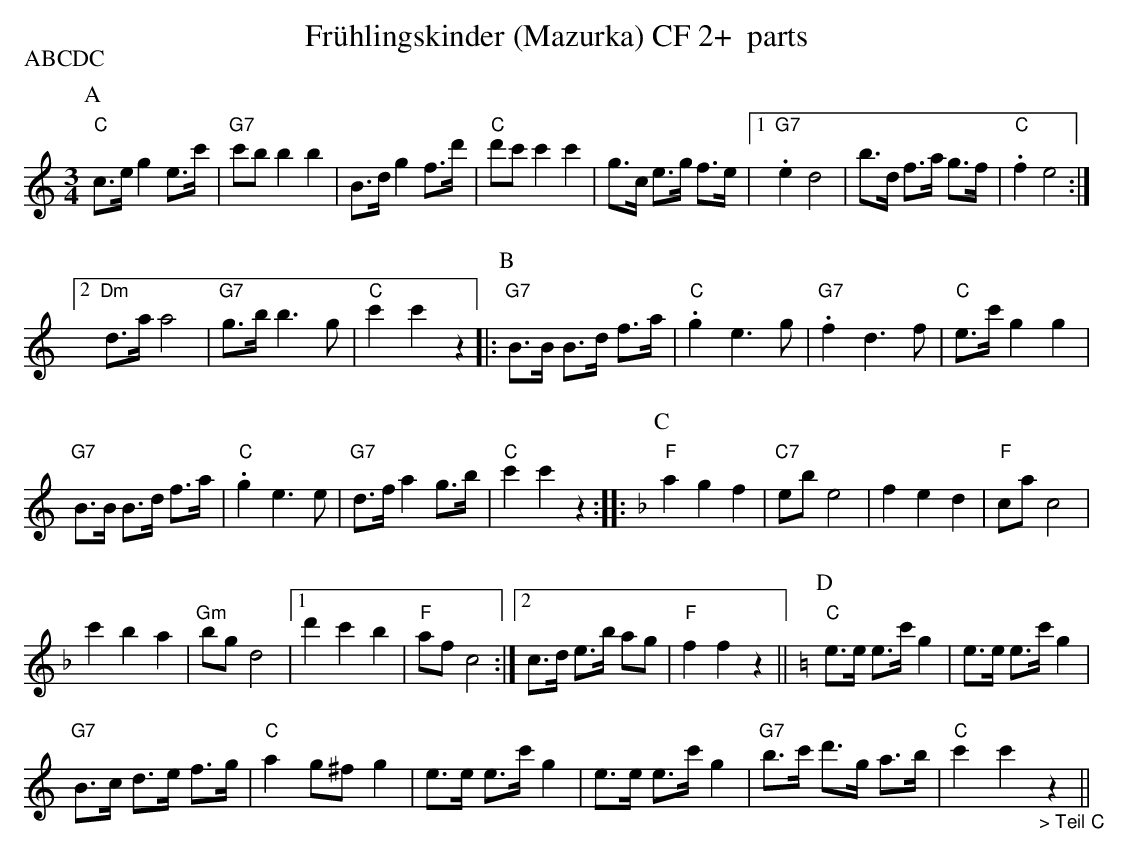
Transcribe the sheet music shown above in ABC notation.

X:1
T:Frühlingskinder (Mazurka) CF 2+  parts
M:3/4
L:1/8
P:ABCDC
K:Cmaj%%MIDI gchordon
[P:A] "C"c>e g2 e>c' |"G7"c'b b2b2 | B>d g2 f>d' | "C"d'c' c'2c'2 | g>c e>g f>e |1 "G7".e2 d4 | b>d f>a g>f | "C".f2e4 :|2
"Dm"d>a a4 | "G7"g>b b3g | "C"c'2c'2z2 |:[P:B] "G7"B>B B>d f>a | "C".g2e3g | "G7".f2d3f | "C"e>c' g2g2 |
"G7"B>B B>d f>a | "C".g2e3e | "G7"d>f a2 g>b | "C"c'2c'2z2 :: [K:Fmaj][P:C] "F"a2g2f2 | "C7"eb e4 | f2e2d2 | "F"cac4 |
c'2b2a2 | "Gm"bg d4 |1 d'2c'2b2 | "F"af c4 :|2 c>d e>b ag | "F"f2f2z2 || [K:Cmaj][P:D] "C"e>e e>c' g2 | e>e e>c'g2 |
"G7"B>c d>e f>g | "C"a2 g^f g2 | e>e e>c' g2 | e>e e>c' g2 | "G7"b>c' d'>g a>b | "C"c'2c'2 "_> Teil C"z2 ||
